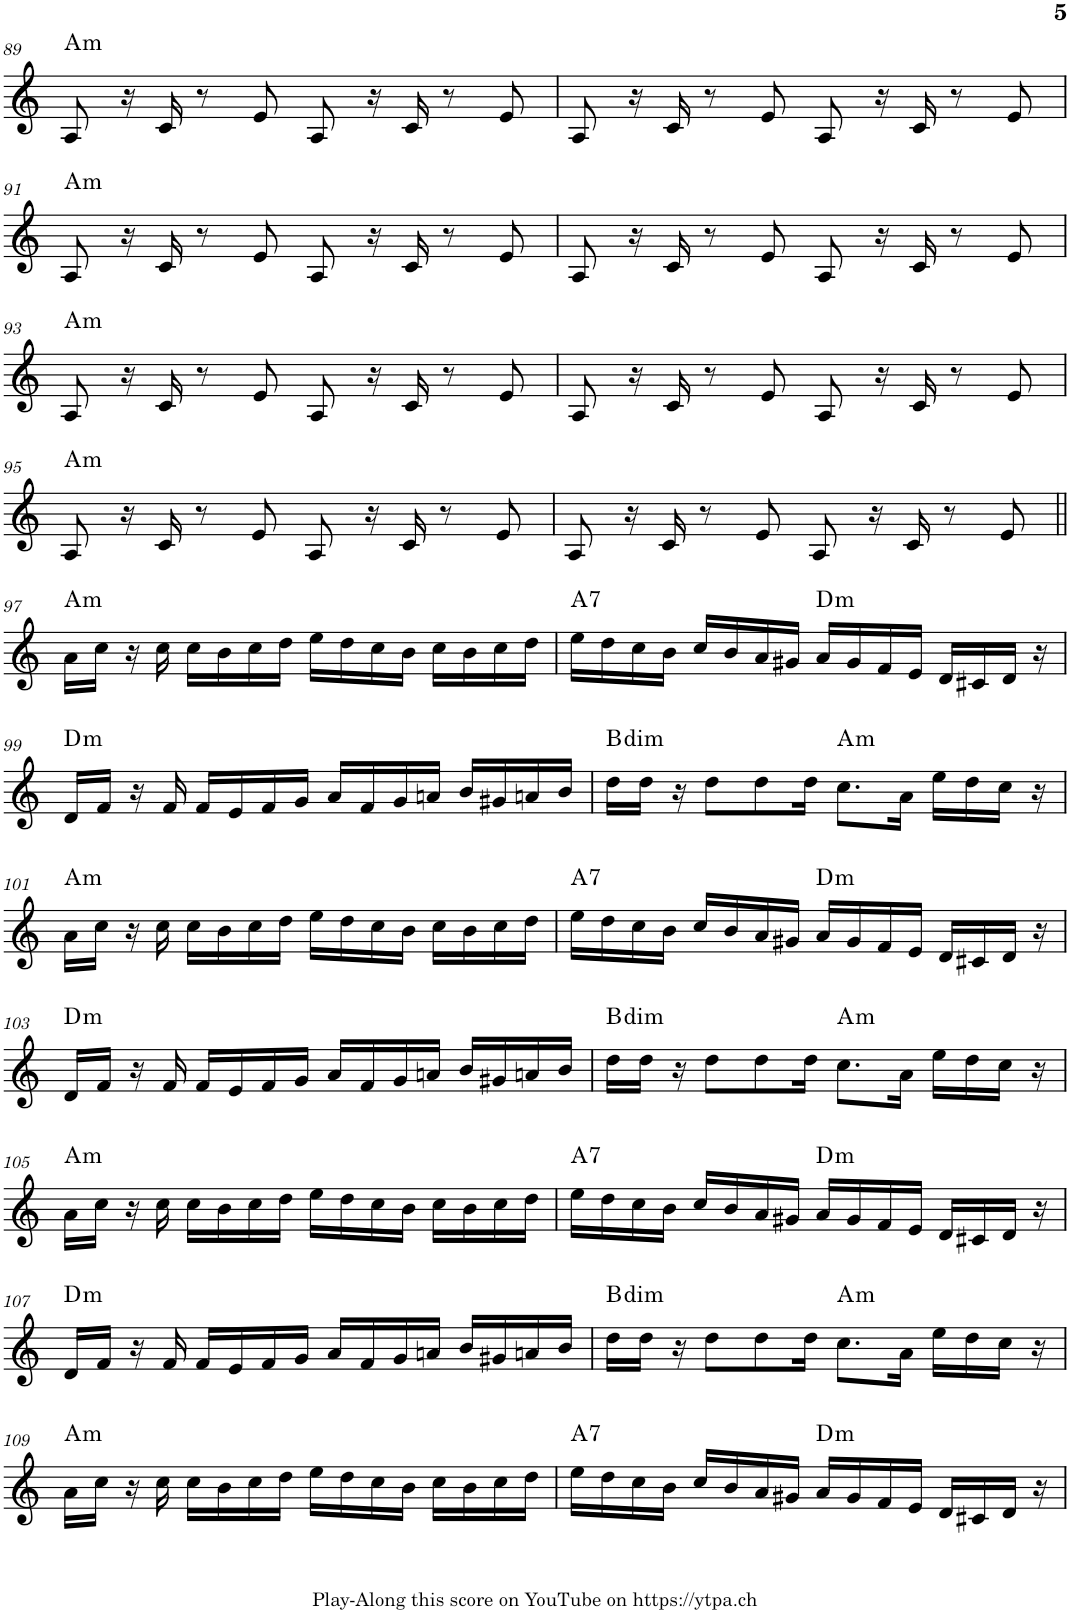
**kern	**harte
*part1	*part1
*staff1	*
*I"Piano	*
*I'Pno.	*
!!LO:PB:g=z
*clefG2	*
*k[]	*
*M4/4	*
=89	=89
!	!LO:H:kt=m
8A/	A:min
16r	.
16c/	.
8r	.
8e/	.
8A/	.
16r	.
16c/	.
8r	.
8e/	.
=90	=90
8A/	.
16r	.
16c/	.
8r	.
8e/	.
8A/	.
16r	.
16c/	.
8r	.
8e/	.
!!LO:LB:g=z
=91	=91
!	!LO:H:kt=m
8A/	A:min
16r	.
16c/	.
8r	.
8e/	.
8A/	.
16r	.
16c/	.
8r	.
8e/	.
=92	=92
8A/	.
16r	.
16c/	.
8r	.
8e/	.
8A/	.
16r	.
16c/	.
8r	.
8e/	.
!!LO:LB:g=z
=93	=93
!	!LO:H:kt=m
8A/	A:min
16r	.
16c/	.
8r	.
8e/	.
8A/	.
16r	.
16c/	.
8r	.
8e/	.
=94	=94
8A/	.
16r	.
16c/	.
8r	.
8e/	.
8A/	.
16r	.
16c/	.
8r	.
8e/	.
!!LO:LB:g=z
=95	=95
!	!LO:H:kt=m
8A/	A:min
16r	.
16c/	.
8r	.
8e/	.
8A/	.
16r	.
16c/	.
8r	.
8e/	.
=96	=96
8A/	.
16r	.
16c/	.
8r	.
8e/	.
8A/	.
16r	.
16c/	.
8r	.
8e/	.
!!LO:LB:g=z
=97||	=97||
!	!LO:H:kt=m
16a\LL	A:min
16cc\JJ	.
16r	.
16cc\	.
16cc\LL	.
16b\	.
16cc\	.
16dd\JJ	.
16ee\LL	.
16dd\	.
16cc\	.
16b\JJ	.
16cc\LL	.
16b\	.
16cc\	.
16dd\JJ	.
=98	=98
!	!LO:H:kt=7
16ee\LL	A:7
16dd\	.
16cc\	.
16b\JJ	.
16cc/LL	.
16b/	.
16a/	.
16g#X/JJ	.
!	!LO:H:kt=m
16a/LL	D:min
16g#/	.
16f/	.
16e/JJ	.
16d/LL	.
16c#X/	.
16d/JJ	.
16r	.
!!LO:LB:g=z
=99	=99
!	!LO:H:kt=m
16d/LL	D:min
16f/JJ	.
16r	.
16f/	.
16f/LL	.
16e/	.
16f/	.
16g/JJ	.
16a/LL	.
16f/	.
16g/	.
16an/JJ	.
16b/LL	.
16g#X/	.
16an/	.
16b/JJ	.
=100	=100
!	!LO:H:kt=dim
16dd\LL	B:dim
16dd\JJ	.
16r	.
8dd\L	.
8dd\	.
16dd\Jk	.
!	!LO:H:kt=m
8.cc\L	A:min
16a\Jk	.
16ee\LL	.
16dd\	.
16cc\JJ	.
16r	.
!!LO:LB:g=z
=101	=101
!	!LO:H:kt=m
16a\LL	A:min
16cc\JJ	.
16r	.
16cc\	.
16cc\LL	.
16b\	.
16cc\	.
16dd\JJ	.
16ee\LL	.
16dd\	.
16cc\	.
16b\JJ	.
16cc\LL	.
16b\	.
16cc\	.
16dd\JJ	.
=102	=102
!	!LO:H:kt=7
16ee\LL	A:7
16dd\	.
16cc\	.
16b\JJ	.
16cc/LL	.
16b/	.
16a/	.
16g#X/JJ	.
!	!LO:H:kt=m
16a/LL	D:min
16g#/	.
16f/	.
16e/JJ	.
16d/LL	.
16c#X/	.
16d/JJ	.
16r	.
!!LO:LB:g=z
=103	=103
!	!LO:H:kt=m
16d/LL	D:min
16f/JJ	.
16r	.
16f/	.
16f/LL	.
16e/	.
16f/	.
16g/JJ	.
16a/LL	.
16f/	.
16g/	.
16an/JJ	.
16b/LL	.
16g#X/	.
16an/	.
16b/JJ	.
=104	=104
!	!LO:H:kt=dim
16dd\LL	B:dim
16dd\JJ	.
16r	.
8dd\L	.
8dd\	.
16dd\Jk	.
!	!LO:H:kt=m
8.cc\L	A:min
16a\Jk	.
16ee\LL	.
16dd\	.
16cc\JJ	.
16r	.
!!LO:LB:g=z
=105	=105
!	!LO:H:kt=m
16a\LL	A:min
16cc\JJ	.
16r	.
16cc\	.
16cc\LL	.
16b\	.
16cc\	.
16dd\JJ	.
16ee\LL	.
16dd\	.
16cc\	.
16b\JJ	.
16cc\LL	.
16b\	.
16cc\	.
16dd\JJ	.
=106	=106
!	!LO:H:kt=7
16ee\LL	A:7
16dd\	.
16cc\	.
16b\JJ	.
16cc/LL	.
16b/	.
16a/	.
16g#X/JJ	.
!	!LO:H:kt=m
16a/LL	D:min
16g#/	.
16f/	.
16e/JJ	.
16d/LL	.
16c#X/	.
16d/JJ	.
16r	.
!!LO:LB:g=z
=107	=107
!	!LO:H:kt=m
16d/LL	D:min
16f/JJ	.
16r	.
16f/	.
16f/LL	.
16e/	.
16f/	.
16g/JJ	.
16a/LL	.
16f/	.
16g/	.
16an/JJ	.
16b/LL	.
16g#X/	.
16an/	.
16b/JJ	.
=108	=108
!	!LO:H:kt=dim
16dd\LL	B:dim
16dd\JJ	.
16r	.
8dd\L	.
8dd\	.
16dd\Jk	.
!	!LO:H:kt=m
8.cc\L	A:min
16a\Jk	.
16ee\LL	.
16dd\	.
16cc\JJ	.
16r	.
!!LO:LB:g=z
=109	=109
!	!LO:H:kt=m
16a\LL	A:min
16cc\JJ	.
16r	.
16cc\	.
16cc\LL	.
16b\	.
16cc\	.
16dd\JJ	.
16ee\LL	.
16dd\	.
16cc\	.
16b\JJ	.
16cc\LL	.
16b\	.
16cc\	.
16dd\JJ	.
=110	=110
!	!LO:H:kt=7
16ee\LL	A:7
16dd\	.
16cc\	.
16b\JJ	.
16cc/LL	.
16b/	.
16a/	.
16g#X/JJ	.
!	!LO:H:kt=m
16a/LL	D:min
16g#/	.
16f/	.
16e/JJ	.
16d/LL	.
16c#X/	.
16d/JJ	.
16r	.
=	=
*-	*-
